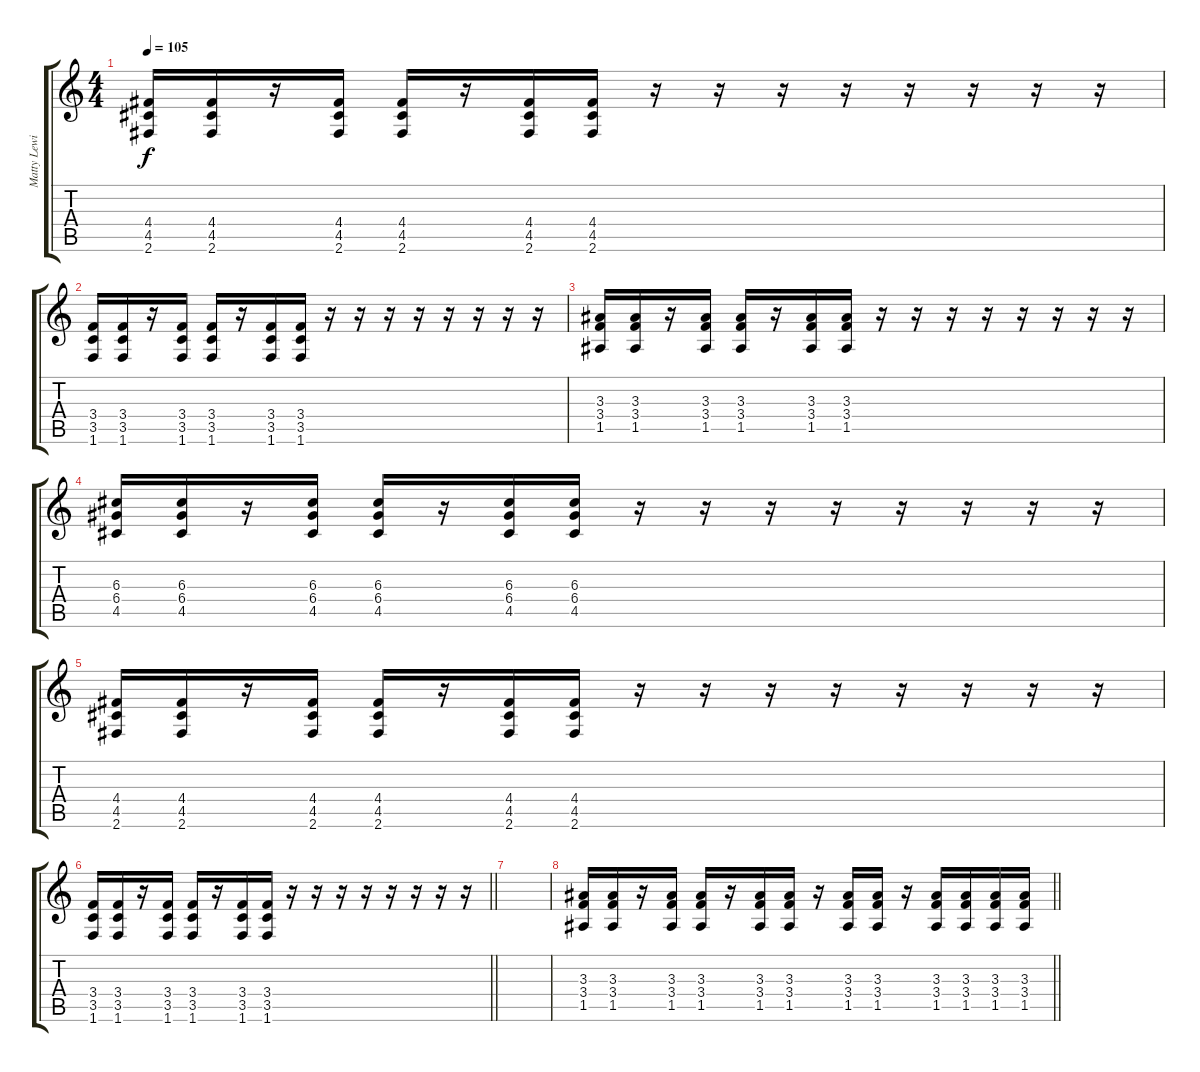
\track ("Matty Lewis" "Matty Lewi") {instrument distortionguitar}
\staff {score tabs}
\tuning (E4 B3 G3 D3 A2 E2) {hide}
\ts (4 4)
\tempo 105
\clef g2
\ks c
(4.4 4.5 2.6).16{dy f} (4.4 4.5 2.6).16 r.16 (4.4 4.5 2.6).16 (4.4 4.5 2.6).16 r.16 (4.4 4.5 2.6).16 (4.4 4.5 2.6).16 r.16 r.16 r.16 r.16 r.16 r.16 r.16 r.16 |
(3.4 3.5 1.6).16 (3.4 3.5 1.6).16 r.16 (3.4 3.5 1.6).16 (3.4 3.5 1.6).16 r.16 (3.4 3.5 1.6).16 (3.4 3.5 1.6).16 r.16 r.16 r.16 r.16 r.16 r.16 r.16 r.16 |
(3.3 3.4 1.5).16 (3.3 3.4 1.5).16 r.16 (3.3 3.4 1.5).16 (3.3 3.4 1.5).16 r.16 (3.3 3.4 1.5).16 (3.3 3.4 1.5).16 r.16 r.16 r.16 r.16 r.16 r.16 r.16 r.16 |
(6.3 6.4 4.5).16 (6.3 6.4 4.5).16 r.16 (6.3 6.4 4.5).16 (6.3 6.4 4.5).16 r.16 (6.3 6.4 4.5).16 (6.3 6.4 4.5).16 r.16 r.16 r.16 r.16 r.16 r.16 r.16 r.16 |
(4.4 4.5 2.6).16 (4.4 4.5 2.6).16 r.16 (4.4 4.5 2.6).16 (4.4 4.5 2.6).16 r.16 (4.4 4.5 2.6).16 (4.4 4.5 2.6).16 r.16 r.16 r.16 r.16 r.16 r.16 r.16 r.16 |
\barLineRight lightlight
(3.4 3.5 1.6).16 (3.4 3.5 1.6).16 r.16 (3.4 3.5 1.6).16 (3.4 3.5 1.6).16 r.16 (3.4 3.5 1.6).16 (3.4 3.5 1.6).16 r.16 r.16 r.16 r.16 r.16 r.16 r.16 r.16 |
\section ("" "")
|
\barLineRight lightlight
(3.3 3.4 1.5).16 (3.3 3.4 1.5).16 r.16 (3.3 3.4 1.5).16 (3.3 3.4 1.5).16 r.16 (3.3 3.4 1.5).16 (3.3 3.4 1.5).16 r.16 (3.3 3.4 1.5).16 (3.3 3.4 1.5).16 r.16 (3.3 3.4 1.5).16 (3.3 3.4 1.5).16 (3.3 3.4 1.5).16 (3.3 3.4 1.5).16
